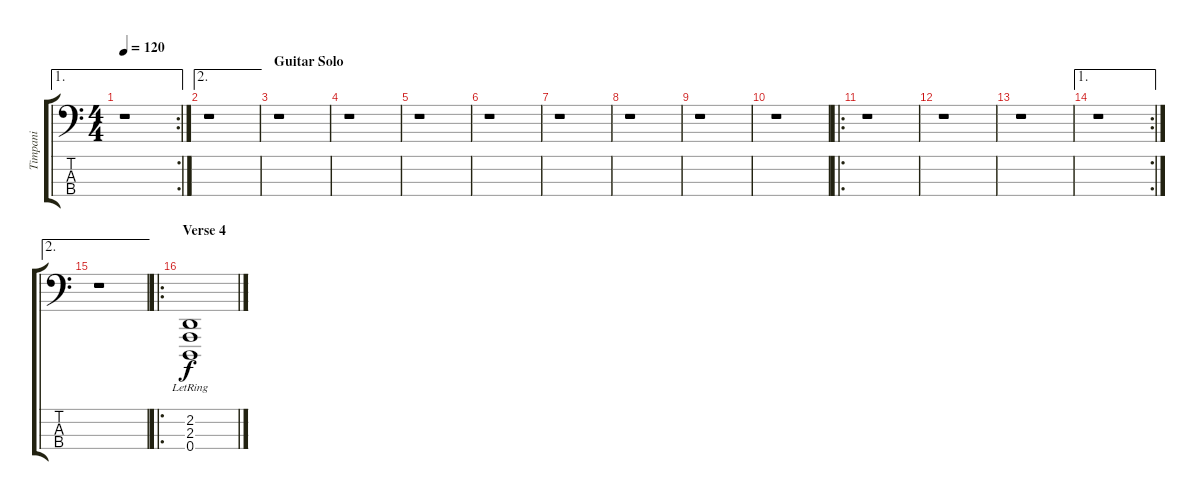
\track ("Timpani" "Timpani") {instrument timpani}
\staff {score tabs}
\tuning (F2 C2 G1 D1) {hide}
\ae 1
\rc 2
\ts (4 4)
\tempo 120
\clef f4
\ks c
r.1{dy f} |
\ae 2
r.1 |
\section ("" "Guitar Solo")
r.1 |
r.1 |
r.1 |
r.1 |
r.1 |
r.1 |
r.1 |
r.1 |
\ro
r.1 |
r.1 |
r.1 |
\ae 1
\rc 2
r.1 |
\ae 2
r.1 |
\ro
\section ("" "Verse 4")
(2.2{lr} 2.3 0.4).1
